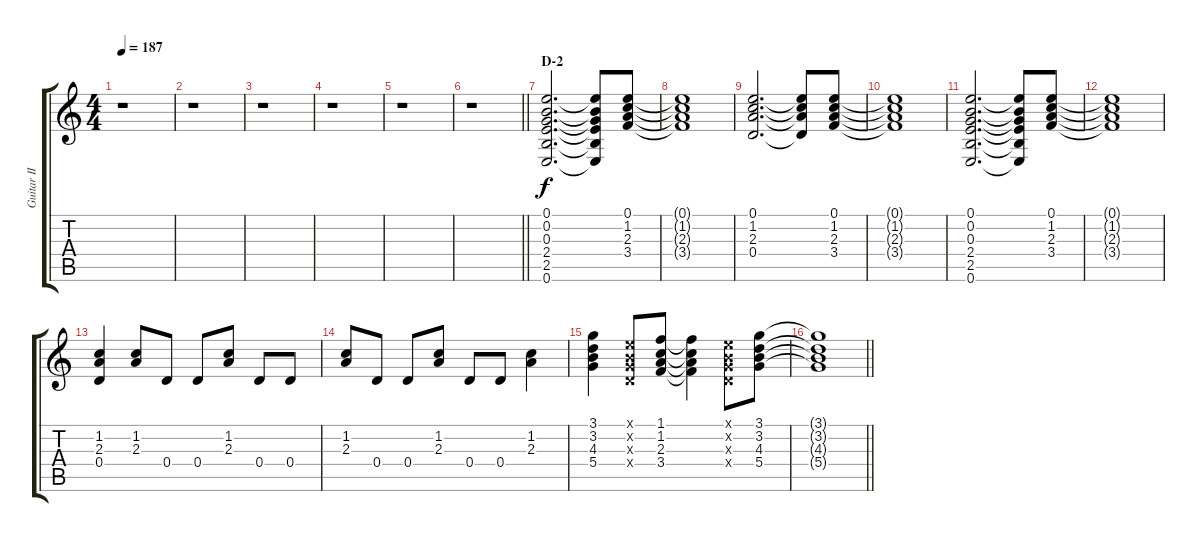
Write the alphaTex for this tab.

\track ("Guitar II" "Guitar II") {instrument overdrivenguitar}
\staff {score tabs}
\tuning (E4 B3 G3 D3 A2 E2) {hide}
\ts (4 4)
\tempo 187
\clef g2
\ks c
r.1{dy f} |
r.1 |
r.1 |
r.1 |
r.1 |
\barLineRight lightlight
r.1 |
\section ("" "D-2")
(0.1 0.2 0.3 2.4 2.5 0.6).2{d} (0.1{t} 0.2{t} 0.3{t} 2.4{t} 2.5{t} 0.6{t}).8 (0.1 1.2 2.3 3.4).8 |
(0.1{t} 1.2{t} 2.3{t} 3.4{t}).1 |
(0.1 1.2 2.3 0.4).2{d} (0.1{t} 1.2{t} 2.3{t} 0.4{t}).8 (0.1 1.2 2.3 3.4).8 |
(0.1{t} 1.2{t} 2.3{t} 3.4{t}).1 |
(0.1 0.2 0.3 2.4 2.5 0.6).2{d} (0.1{t} 0.2{t} 0.3{t} 2.4{t} 2.5{t} 0.6{t}).8 (0.1 1.2 2.3 3.4).8 |
(0.1{t} 1.2{t} 2.3{t} 3.4{t}).1 |
(1.2 2.3 0.4).4 (1.2 2.3).8 0.4.8 0.4.8 (1.2 2.3).8 0.4.8 0.4.8 |
(1.2 2.3).8 0.4.8 0.4.8 (1.2 2.3).8 0.4.8 0.4.8 (1.2 2.3).4 |
(3.1 3.2 4.3 5.4).4 (0.1{x} 0.2{x} 0.3{x} 0.4{x}).8 (1.1 1.2 2.3 3.4).8 (1.1{t} 1.2{t} 2.3{t} 3.4{t}).4 (0.1{x} 0.2{x} 0.3{x} 0.4{x}).8 (3.1 3.2 4.3 5.4).8 |
\barLineRight lightlight
(3.1{t} 3.2{t} 4.3{t} 5.4{t}).1
